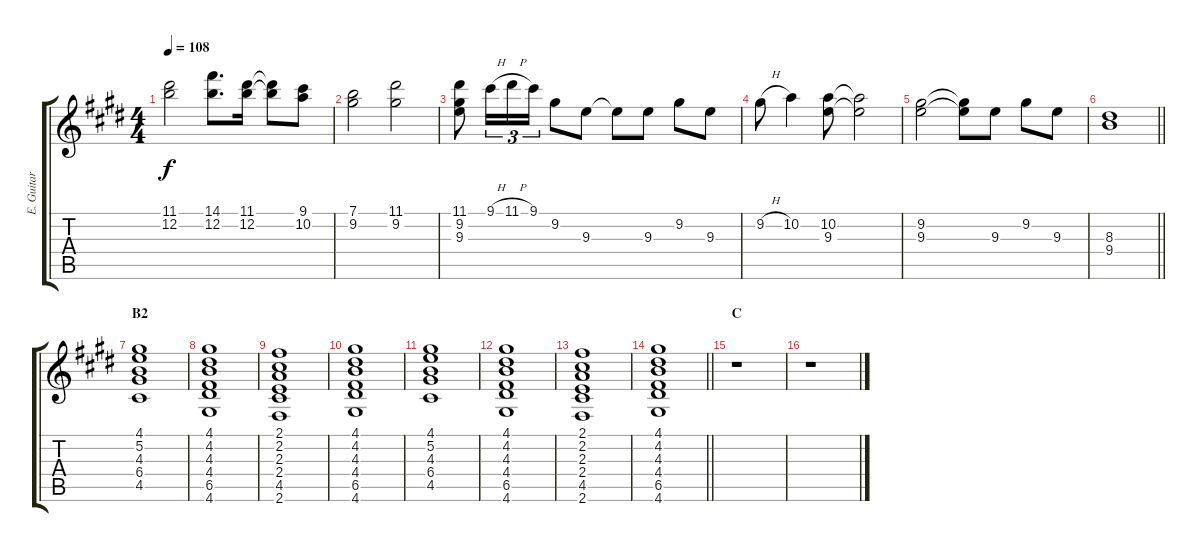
\track ("E. Guitar" "E. Guitar") {instrument electricguitarclean}
\staff {score tabs}
\tuning (E4 B3 G3 D3 A2 E2) {hide}
\ts (4 4)
\tempo 108
\clef g2
\ks e
(11.1 12.2).2{dy f} (14.1 12.2).8{d} (11.1 12.2).16 (11.1{t} 12.2{t}).8 (9.1 10.2).8 |
(7.1 9.2).2 (11.1 9.2).2 |
(11.1 9.2 9.3).8 9.1{h}.16{tu (3 2)} 11.1{h}.16{tu (3 2)} 9.1.16{tu (3 2)} 9.2.8 9.3.8 9.3{t}.8 9.3.8 9.2.8 9.3.8 |
9.2{h}.8 10.2.4 (10.2 9.3).8 (10.2{t} 9.3{t}).2 |
(9.2 9.3).2 (9.2{t} 9.3{t}).8 9.3.8 9.2.8 9.3.8 |
\barLineRight lightlight
(8.3 9.4).1 |
\section ("" "B2")
(4.1 5.2 4.3 6.4 4.5).1 |
(4.1 4.2 4.3 4.4 6.5 4.6).1 |
(2.1 2.2 2.3 2.4 4.5 2.6).1 |
(4.1 4.2 4.3 4.4 6.5 4.6).1 |
(4.1 5.2 4.3 6.4 4.5).1 |
(4.1 4.2 4.3 4.4 6.5 4.6).1 |
(2.1 2.2 2.3 2.4 4.5 2.6).1 |
\barLineRight lightlight
(4.1 4.2 4.3 4.4 6.5 4.6).1 |
\section ("" "C")
r.1 |
r.1
